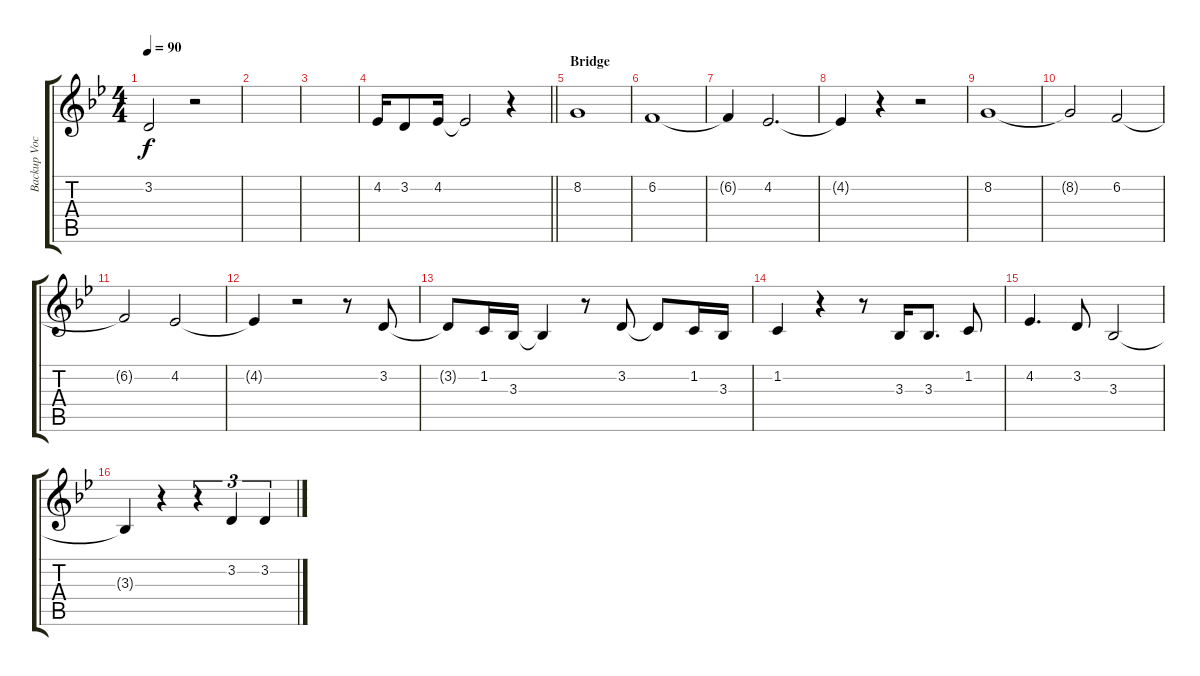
\track ("Backup Vocals" "Backup Voc") {instrument sopranosax}
\staff {score tabs}
\tuning (E4 B3 G3 D3 A2 E2) {hide}
\ts (4 4)
\tempo 90
\clef g2
\ks bb
3.2{t}.2{dy f} r.2 |
|
|
\barLineRight lightlight
4.2.16 3.2.8 4.2.16 4.2{t}.2 r.4 |
\section ("" "Bridge")
8.2.1 |
6.2.1 |
6.2{t}.4 4.2.2{d} |
4.2{t}.4 r.4 r.2 |
8.2.1 |
8.2{t}.2 6.2.2 |
6.2{t}.2 4.2.2 |
4.2{t}.4 r.2 r.8 3.2.8 |
3.2{t}.8 1.2.16 3.3.16 3.3{t}.4 r.8 3.2.8 3.2{t}.8 1.2.16 3.3.16 |
1.2.4 r.4 r.8 3.3.16 3.3.8{d} 1.2.8 |
4.2.4{d} 3.2.8 3.3.2 |
3.3{t}.4 r.4 r.4{tu (3 2)} 3.2.4{tu (3 2)} 3.2.4{tu (3 2)}
